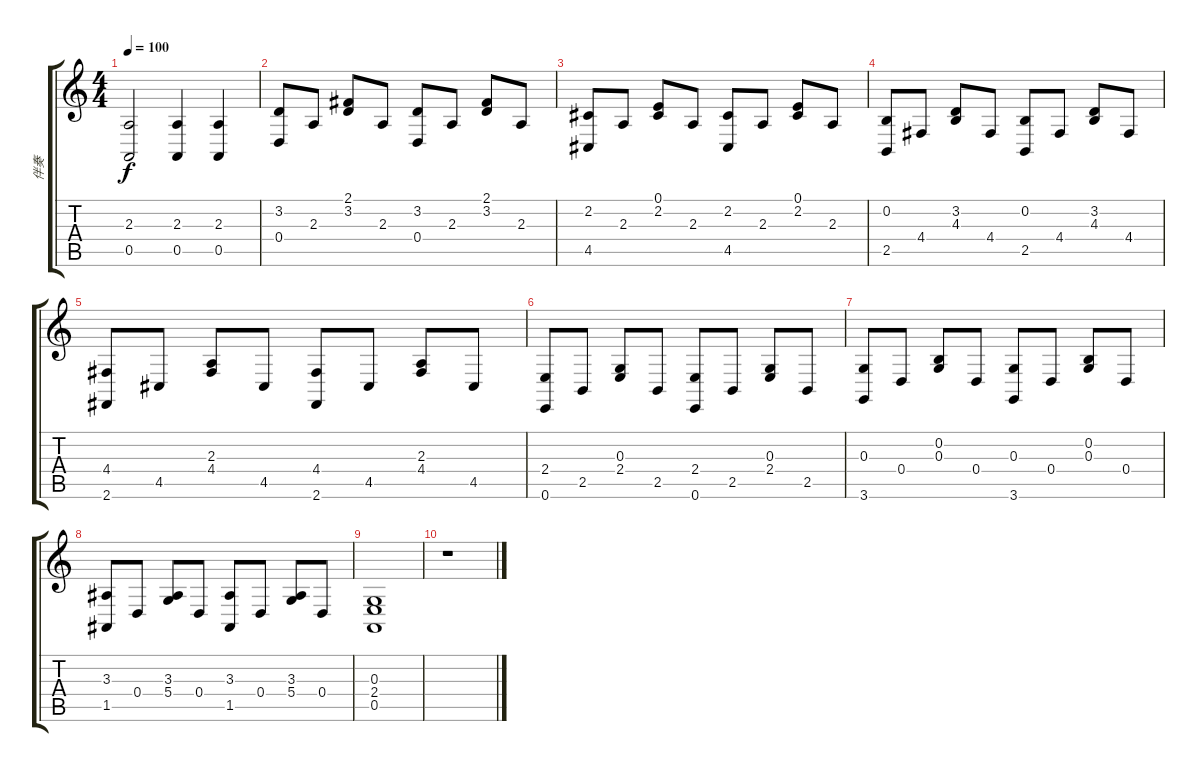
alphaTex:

\track ("伴奏" "伴奏") {instrument acousticgrandpiano}
\staff {score tabs}
\tuning (E4 B3 G3 D3 A2 E2) {hide}
\ts (4 4)
\tempo 100
\clef g2
\ks c
(2.3 0.5).2{dy f} (2.3 0.5).4 (2.3 0.5).4 |
(3.2 0.4).8 2.3.8 (2.1 3.2).8 2.3.8 (3.2 0.4).8 2.3.8 (2.1 3.2).8 2.3.8 |
(2.2 4.5).8 2.3.8 (0.1 2.2).8 2.3.8 (2.2 4.5).8 2.3.8 (0.1 2.2).8 2.3.8 |
(0.2 2.5).8 4.4.8 (3.2 4.3).8 4.4.8 (0.2 2.5).8 4.4.8 (3.2 4.3).8 4.4.8 |
(4.4 2.6).8 4.5.8 (2.3 4.4).8 4.5.8 (4.4 2.6).8 4.5.8 (2.3 4.4).8 4.5.8 |
(2.4 0.6).8 2.5.8 (0.3 2.4).8 2.5.8 (2.4 0.6).8 2.5.8 (0.3 2.4).8 2.5.8 |
(0.3 3.6).8 0.4.8 (0.2 0.3).8 0.4.8 (0.3 3.6).8 0.4.8 (0.2 0.3).8 0.4.8 |
(3.3 1.5).8 0.4.8 (3.3 5.4).8 0.4.8 (3.3 1.5).8 0.4.8 (3.3 5.4).8 0.4.8 |
(0.3 2.4 0.5).1 |
r.1
